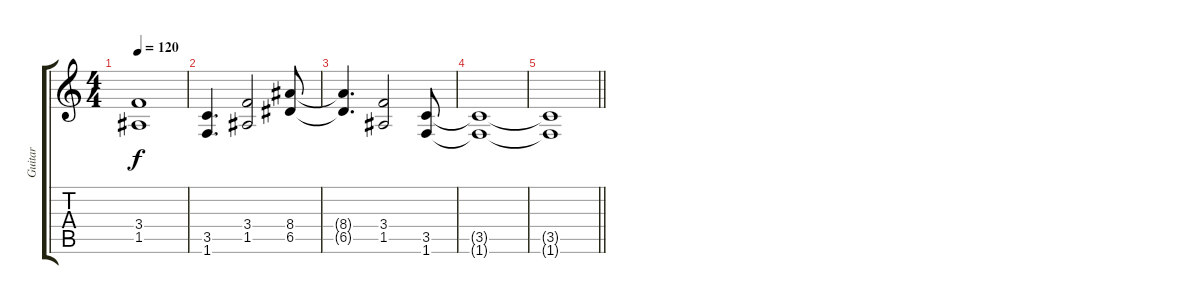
\track ("Guitar" "Guitar") {instrument electricguitarjazz}
\staff {score tabs}
\tuning (E4 B3 G3 D3 A2 E2) {hide}
\ts (4 4)
\tempo 120
\clef g2
\ks c
(3.4{t} 1.5{t}).1{dy f} |
(3.5 1.6).4{d} (3.4 1.5).2 (8.4 6.5).8 |
(8.4{t} 6.5{t}).4{d} (3.4 1.5).2 (3.5 1.6).8 |
(3.5{t} 1.6{t}).1 |
\barLineRight lightlight
(3.5{t} 1.6{t}).1
